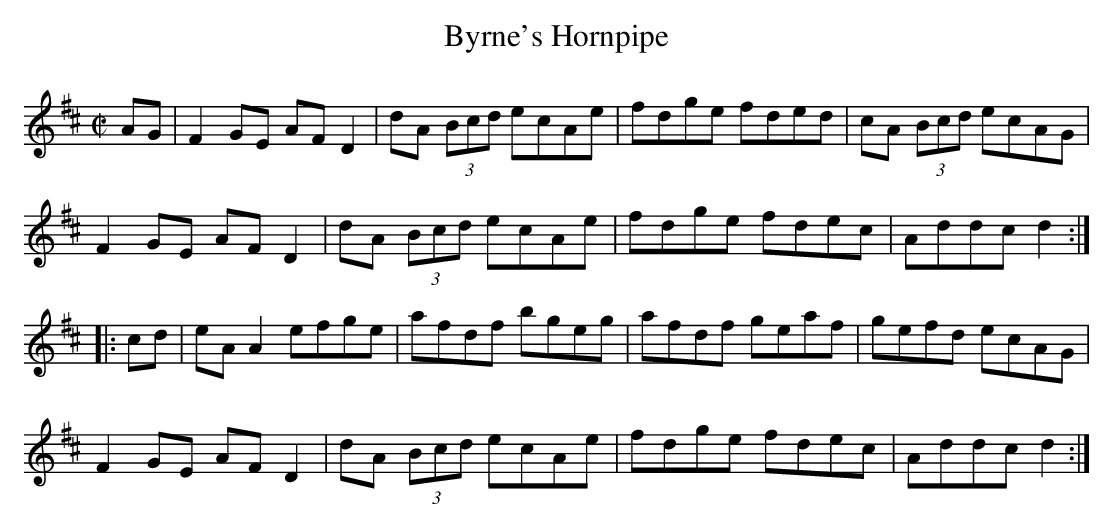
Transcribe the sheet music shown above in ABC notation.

X:1
T:Byrne's Hornpipe
M:C|
K:D
AG|F2GE AFD2|dA (3Bcd ecAe|fdge fded|cA (3Bcd ecAG|
F2GE AFD2|dA (3Bcd ecAe|fdge fdec|Addc d2:|
|:cd|eAA2 efge|afdf bgeg|afdf geaf|gefd ecAG|
F2GE AFD2|dA (3Bcd ecAe|fdge fdec|Addc d2:|
